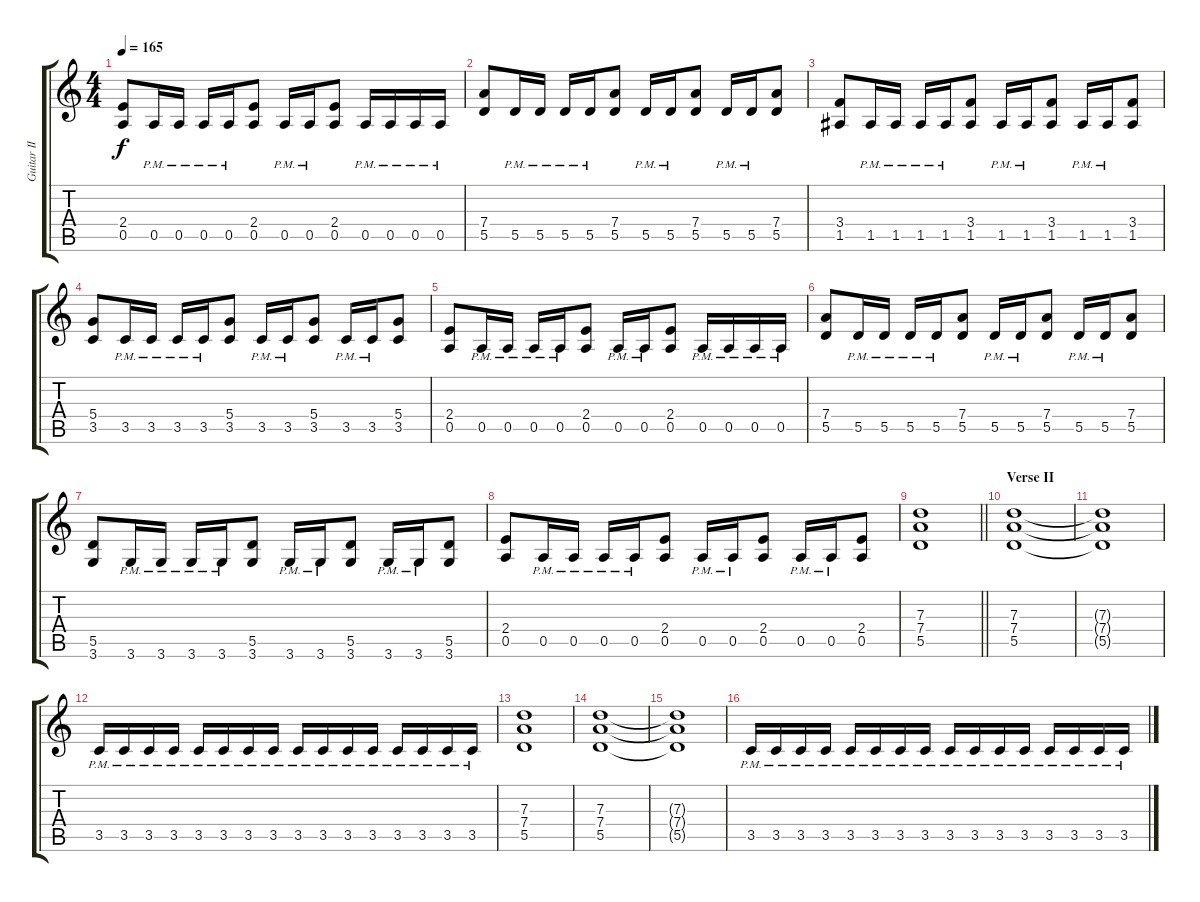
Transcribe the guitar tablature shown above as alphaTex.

\track ("Guitar II" "Guitar II") {instrument overdrivenguitar}
\staff {score tabs}
\tuning (E4 B3 G3 D3 A2 E2) {hide}
\ts (4 4)
\tempo 165
\clef g2
\ks c
(2.4 0.5).8{dy f} 0.5{pm}.16 0.5{pm}.16 0.5{pm}.16 0.5{pm}.16 (2.4 0.5).8 0.5{pm}.16 0.5{pm}.16 (2.4 0.5).8 0.5{pm}.16 0.5{pm}.16 0.5{pm}.16 0.5{pm}.16 |
(7.4 5.5).8 5.5{pm}.16 5.5{pm}.16 5.5{pm}.16 5.5{pm}.16 (7.4 5.5).8 5.5{pm}.16 5.5{pm}.16 (7.4 5.5).8 5.5{pm}.16 5.5{pm}.16 (7.4 5.5).8 |
(3.4 1.5).8 1.5{pm}.16 1.5{pm}.16 1.5{pm}.16 1.5{pm}.16 (3.4 1.5).8 1.5{pm}.16 1.5{pm}.16 (3.4 1.5).8 1.5{pm}.16 1.5{pm}.16 (3.4 1.5).8 |
(5.4 3.5).8 3.5{pm}.16 3.5{pm}.16 3.5{pm}.16 3.5{pm}.16 (5.4 3.5).8 3.5{pm}.16 3.5{pm}.16 (5.4 3.5).8 3.5{pm}.16 3.5{pm}.16 (5.4 3.5).8 |
(2.4 0.5).8 0.5{pm}.16 0.5{pm}.16 0.5{pm}.16 0.5{pm}.16 (2.4 0.5).8 0.5{pm}.16 0.5{pm}.16 (2.4 0.5).8 0.5{pm}.16 0.5{pm}.16 0.5{pm}.16 0.5{pm}.16 |
(7.4 5.5).8 5.5{pm}.16 5.5{pm}.16 5.5{pm}.16 5.5{pm}.16 (7.4 5.5).8 5.5{pm}.16 5.5{pm}.16 (7.4 5.5).8 5.5{pm}.16 5.5{pm}.16 (7.4 5.5).8 |
(5.5 3.6).8 3.6{pm}.16 3.6{pm}.16 3.6{pm}.16 3.6{pm}.16 (5.5 3.6).8 3.6{pm}.16 3.6{pm}.16 (5.5 3.6).8 3.6{pm}.16 3.6{pm}.16 (5.5 3.6).8 |
(2.4 0.5).8 0.5{pm}.16 0.5{pm}.16 0.5{pm}.16 0.5{pm}.16 (2.4 0.5).8 0.5{pm}.16 0.5{pm}.16 (2.4 0.5).8 0.5{pm}.16 0.5{pm}.16 (2.4 0.5).8 |
\barLineRight lightlight
(7.3 7.4 5.5).1 |
\section ("" "Verse II")
(7.3 7.4 5.5).1 |
(7.3{t} 7.4{t} 5.5{t}).1 |
3.5{pm}.16 3.5{pm}.16 3.5{pm}.16 3.5{pm}.16 3.5{pm}.16 3.5{pm}.16 3.5{pm}.16 3.5{pm}.16 3.5{pm}.16 3.5{pm}.16 3.5{pm}.16 3.5{pm}.16 3.5{pm}.16 3.5{pm}.16 3.5{pm}.16 3.5{pm}.16 |
(7.3 7.4 5.5).1 |
(7.3 7.4 5.5).1 |
(7.3{t} 7.4{t} 5.5{t}).1 |
3.5{pm}.16 3.5{pm}.16 3.5{pm}.16 3.5{pm}.16 3.5{pm}.16 3.5{pm}.16 3.5{pm}.16 3.5{pm}.16 3.5{pm}.16 3.5{pm}.16 3.5{pm}.16 3.5{pm}.16 3.5{pm}.16 3.5{pm}.16 3.5{pm}.16 3.5{pm}.16
